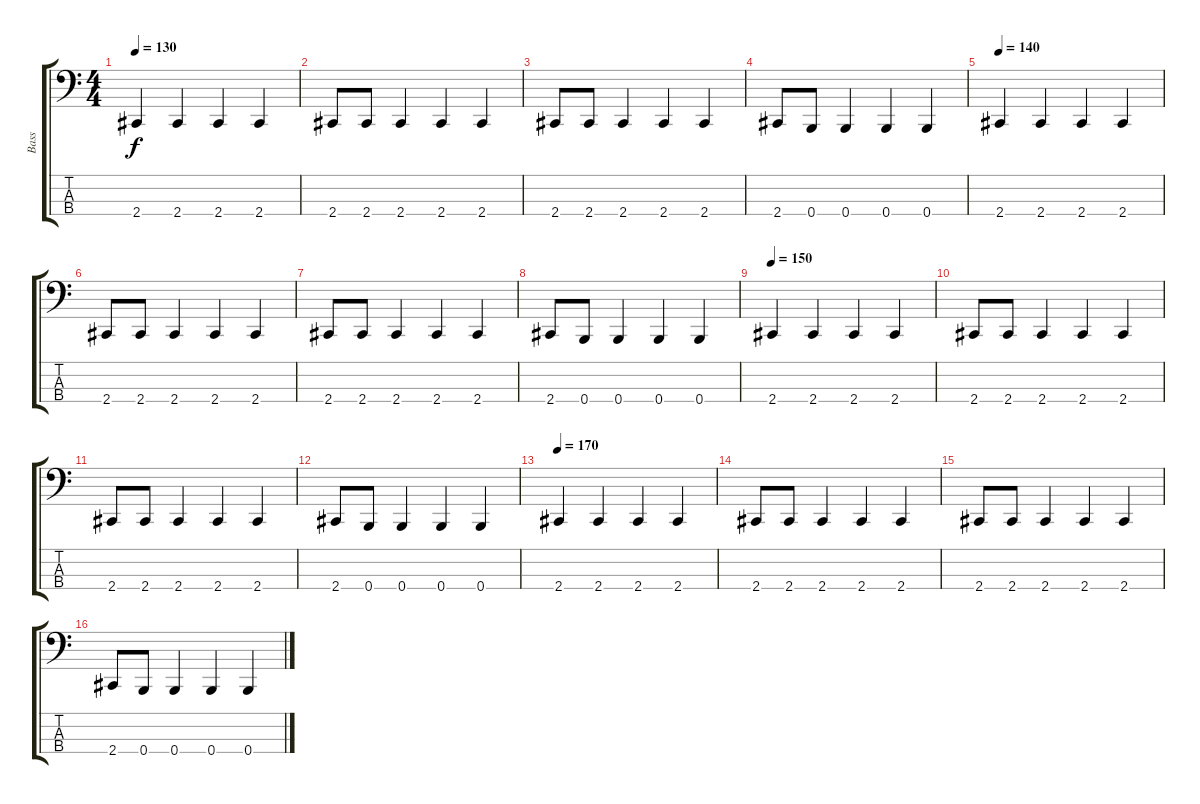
\track ("Bass" "Bass") {instrument electricbassfinger}
\staff {score tabs}
\tuning (D2 A1 E1 B0) {hide}
\ts (4 4)
\tempo 130
\clef f4
\ks c
2.4.4{dy f} 2.4.4 2.4.4 2.4.4 |
2.4.8 2.4.8 2.4.4 2.4.4 2.4.4 |
2.4.8 2.4.8 2.4.4 2.4.4 2.4.4 |
2.4.8 0.4.8 0.4.4 0.4.4 0.4.4 |
\tempo 140
2.4.4 2.4.4 2.4.4 2.4.4 |
2.4.8 2.4.8 2.4.4 2.4.4 2.4.4 |
2.4.8 2.4.8 2.4.4 2.4.4 2.4.4 |
2.4.8 0.4.8 0.4.4 0.4.4 0.4.4 |
\tempo 150
2.4.4 2.4.4 2.4.4 2.4.4 |
2.4.8 2.4.8 2.4.4 2.4.4 2.4.4 |
2.4.8 2.4.8 2.4.4 2.4.4 2.4.4 |
2.4.8 0.4.8 0.4.4 0.4.4 0.4.4 |
\tempo 170
2.4.4 2.4.4 2.4.4 2.4.4 |
2.4.8 2.4.8 2.4.4 2.4.4 2.4.4 |
2.4.8 2.4.8 2.4.4 2.4.4 2.4.4 |
2.4.8 0.4.8 0.4.4 0.4.4 0.4.4
